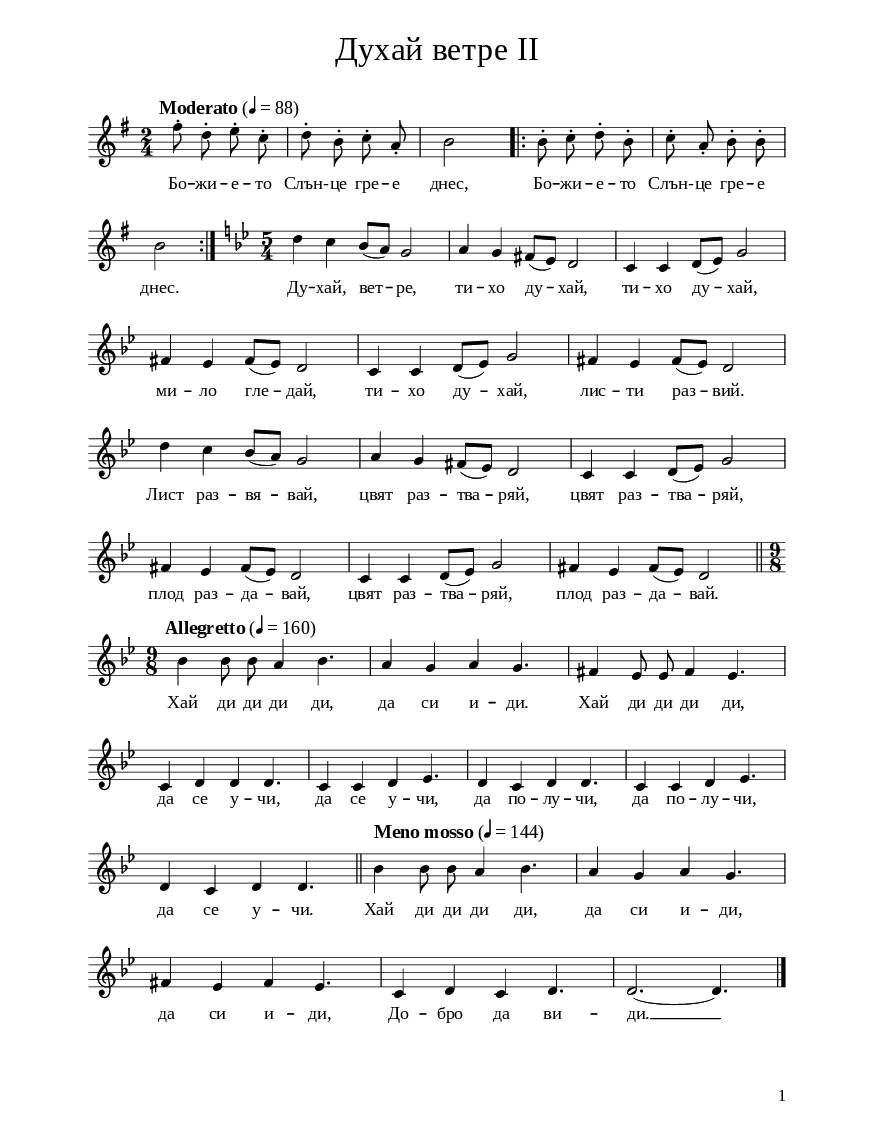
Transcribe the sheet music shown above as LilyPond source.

\version "2.24.2"

% include paper part and global functions
\include "include/globals.ily"

\bookpart {
  \label #'ref161
  \tocItem \markup "Духай ветре II"
  \paper {
    print-all-headers = ##t
    print-page-number = ##t
    print-first-page-number = ##t

    % put page numbers on the bottom
    oddHeaderMarkup = \markup ""
    evenHeaderMarkup = \markup ""
    oddFooterMarkup = \markup
    \fill-line {
      ""
      \if \should-print-page-number \fromproperty #'page:page-number-string
    }
    evenFooterMarkup = \markup
    \fill-line {
      \if \should-print-page-number \fromproperty #'page:page-number-string
      ""
    }

    left-margin = 1.5\cm
    right-margin = 1.5\cm
    top-margin = 1.6\cm
    bottom-margin = 1.2\cm
    ragged-bottom = ##t % do not spread the staves to fill the whole vertical space

    % change distance between staves
    system-system-spacing =
    #'((basic-distance . 10)
       (minimum-distance . 6)
       (padding . 1)
       (stretchability . 12))
  }
  \score {
    \include "include/score-layout.ily"

    \new Voice \absolute {
      \clef treble
      \key g \major
      \time 2/4
      \tempoFunc "Moderato" 4 "88"
      \autoBeamOff
      fis''8 -.  d''8 -.  e''8 -.
      c''8 -. | % 2
      d''8 -.  b'8 -.  c''8 -.
      a'8 -.  | % 3
      b'2 \repeat volta 2 {
        | % 4
        b'8 -. c''8 -.  d''8 -.
        b'8 -.  | % 5
        c''8 -. a'8 -.  b'8 -.
        b'8 -.  \break | % 6
        b'2
        | % 7
      }
      \key g \minor \time 5/4  % 7
      d''4 c''4  bes'8 ( [  a'8 ) ]
      g'2 | % 8
      a'4  g'4  fis'8 ( [  es'8 ) ]
      d'2 | % 9
      c'4  c'4  d'8 ( [  es'8 ) ]  g'2
      \break |
      fis'4  es'4  fis'8 ( [  es'8 ) ]
      d'2 | % 11
      c'4  c'4  d'8 ( [  es'8 ) ]  g'2
      | % 12
      fis'4  es'4  fis'8 ( [  es'8 ) ]
      d'2 \break | % 13
      d''4 c''4  bes'8 ( [  a'8 ) ]
      g'2 | % 14
      a'4  g'4  fis'8 ( [  es'8 ) ]
      d'2 | % 15
      c'4  c'4  d'8 ( [  es'8 ) ]  g'2
      \break | % 16
      fis'4  es'4  fis'8 ( [  es'8 ) ]
      d'2 | % 17
      c'4  c'4  d'8 ( [  es'8 ) ]  g'2
      | % 18
      fis'4  es'4  fis'8 ( [  es'8 ) ]
      d'2 \bar "||"
      \break | % 19
      \time 9/8  | % 19
      | % 19
      \tempoFunc "Allegretto" 4 "160"
      bes'4 bes'8 bes'8  a'4
      bes'4. |
      a'4  g'4  a'4  g'4. | % 21
      fis'4  es'8  es'8  fis'4  es'4.
      \break | % 22
      c'4  d'4  d'4  d'4. | % 23
      c'4  c'4  d'4  es'4. | % 24
      d'4  c'4  d'4  d'4. | % 25
      c'4  c'4  d'4  es'4. | \break % 26
      d'4  c'4  d'4  d'4. | % 27
      \tempoFunc "Meno mosso" 4 "144"
      \bar "||" bes'4 bes'8 bes'8  a'4
      bes'4. | % 28
      a'4  g'4  a'4  g'4. \break | % 29
      fis'4  es'4  fis'4  es'4. |
      c'4  d'4  c'4  d'4. | % 31
      d'2. ~  d'4. \bar "|."
    }

    \addlyrics {
      Бо -- жи -- е -- то "Слън-" -- це гре --
      е днес, Бо -- жи -- е -- то "Слън-" --
      це гре -- е днес. Ду -- хай, вет
      -- ре, ти -- хо ду  -- хай, ти
      -- хо ду  -- хай, ми -- ло гле
      -- дай, ти -- хо ду  -- хай,
      лис -- ти раз  -- вий. Лист раз
      -- вя  -- вай, цвят раз -- тва
      -- ряй, цвят раз -- тва  --
      ряй, плод раз -- да  -- вай,
      цвят раз -- тва  -- ряй, плод
      раз -- да  -- вай. Хай ди ди ди
      ди, да си и -- ди. Хай ди ди ди
      ди, да се у -- чи, да се у -- чи,
      да по -- лу -- чи, да по -- лу --
      чи, да се у -- чи. Хай ди ди ди
      ди, да си и -- ди, да си и -- ди,
      До -- бро да ви -- ди. __
    }

    \header {
      title = \titleFunc "Духай ветре II" "Duhaj vetre II"
    }

    \midi{}

  } % score


} % bookpart

% Più mosso
%
